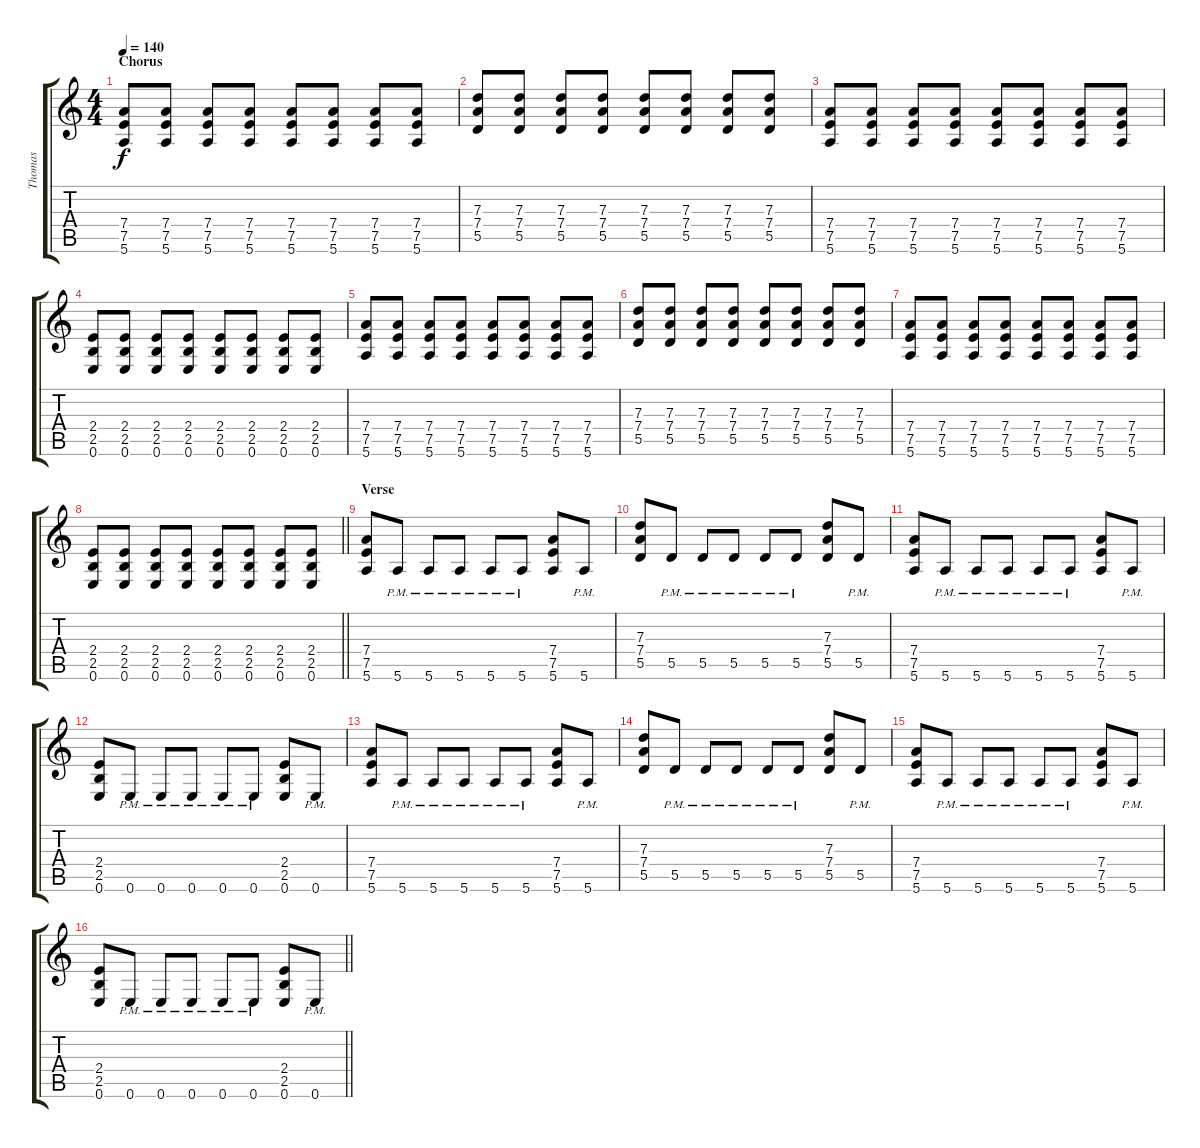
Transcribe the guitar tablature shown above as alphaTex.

\track ("Thomas" "Thomas") {instrument overdrivenguitar}
\staff {score tabs}
\tuning (E4 B3 G3 D3 A2 E2) {hide}
\ts (4 4)
\section ("" "Chorus")
\tempo 140
\clef g2
\ks c
(7.4 7.5 5.6).8{dy f} (7.4 7.5 5.6).8 (7.4 7.5 5.6).8 (7.4 7.5 5.6).8 (7.4 7.5 5.6).8 (7.4 7.5 5.6).8 (7.4 7.5 5.6).8 (7.4 7.5 5.6).8 |
(7.3 7.4 5.5).8 (7.3 7.4 5.5).8 (7.3 7.4 5.5).8 (7.3 7.4 5.5).8 (7.3 7.4 5.5).8 (7.3 7.4 5.5).8 (7.3 7.4 5.5).8 (7.3 7.4 5.5).8 |
(7.4 7.5 5.6).8 (7.4 7.5 5.6).8 (7.4 7.5 5.6).8 (7.4 7.5 5.6).8 (7.4 7.5 5.6).8 (7.4 7.5 5.6).8 (7.4 7.5 5.6).8 (7.4 7.5 5.6).8 |
(2.4 2.5 0.6).8 (2.4 2.5 0.6).8 (2.4 2.5 0.6).8 (2.4 2.5 0.6).8 (2.4 2.5 0.6).8 (2.4 2.5 0.6).8 (2.4 2.5 0.6).8 (2.4 2.5 0.6).8 |
(7.4 7.5 5.6).8 (7.4 7.5 5.6).8 (7.4 7.5 5.6).8 (7.4 7.5 5.6).8 (7.4 7.5 5.6).8 (7.4 7.5 5.6).8 (7.4 7.5 5.6).8 (7.4 7.5 5.6).8 |
(7.3 7.4 5.5).8 (7.3 7.4 5.5).8 (7.3 7.4 5.5).8 (7.3 7.4 5.5).8 (7.3 7.4 5.5).8 (7.3 7.4 5.5).8 (7.3 7.4 5.5).8 (7.3 7.4 5.5).8 |
(7.4 7.5 5.6).8 (7.4 7.5 5.6).8 (7.4 7.5 5.6).8 (7.4 7.5 5.6).8 (7.4 7.5 5.6).8 (7.4 7.5 5.6).8 (7.4 7.5 5.6).8 (7.4 7.5 5.6).8 |
\barLineRight lightlight
(2.4 2.5 0.6).8 (2.4 2.5 0.6).8 (2.4 2.5 0.6).8 (2.4 2.5 0.6).8 (2.4 2.5 0.6).8 (2.4 2.5 0.6).8 (2.4 2.5 0.6).8 (2.4 2.5 0.6).8 |
\section ("" "Verse")
(7.4 7.5 5.6).8 5.6{pm}.8 5.6{pm}.8 5.6{pm}.8 5.6{pm}.8 5.6{pm}.8 (7.4 7.5 5.6).8 5.6{pm}.8 |
(7.3 7.4 5.5).8 5.5{pm}.8 5.5{pm}.8 5.5{pm}.8 5.5{pm}.8 5.5{pm}.8 (7.3 7.4 5.5).8 5.5{pm}.8 |
(7.4 7.5 5.6).8 5.6{pm}.8 5.6{pm}.8 5.6{pm}.8 5.6{pm}.8 5.6{pm}.8 (7.4 7.5 5.6).8 5.6{pm}.8 |
(2.4 2.5 0.6).8 0.6{pm}.8 0.6{pm}.8 0.6{pm}.8 0.6{pm}.8 0.6{pm}.8 (2.4 2.5 0.6).8 0.6{pm}.8 |
(7.4 7.5 5.6).8 5.6{pm}.8 5.6{pm}.8 5.6{pm}.8 5.6{pm}.8 5.6{pm}.8 (7.4 7.5 5.6).8 5.6{pm}.8 |
(7.3 7.4 5.5).8 5.5{pm}.8 5.5{pm}.8 5.5{pm}.8 5.5{pm}.8 5.5{pm}.8 (7.3 7.4 5.5).8 5.5{pm}.8 |
(7.4 7.5 5.6).8 5.6{pm}.8 5.6{pm}.8 5.6{pm}.8 5.6{pm}.8 5.6{pm}.8 (7.4 7.5 5.6).8 5.6{pm}.8 |
\barLineRight lightlight
(2.4 2.5 0.6).8 0.6{pm}.8 0.6{pm}.8 0.6{pm}.8 0.6{pm}.8 0.6{pm}.8 (2.4 2.5 0.6).8 0.6{pm}.8
